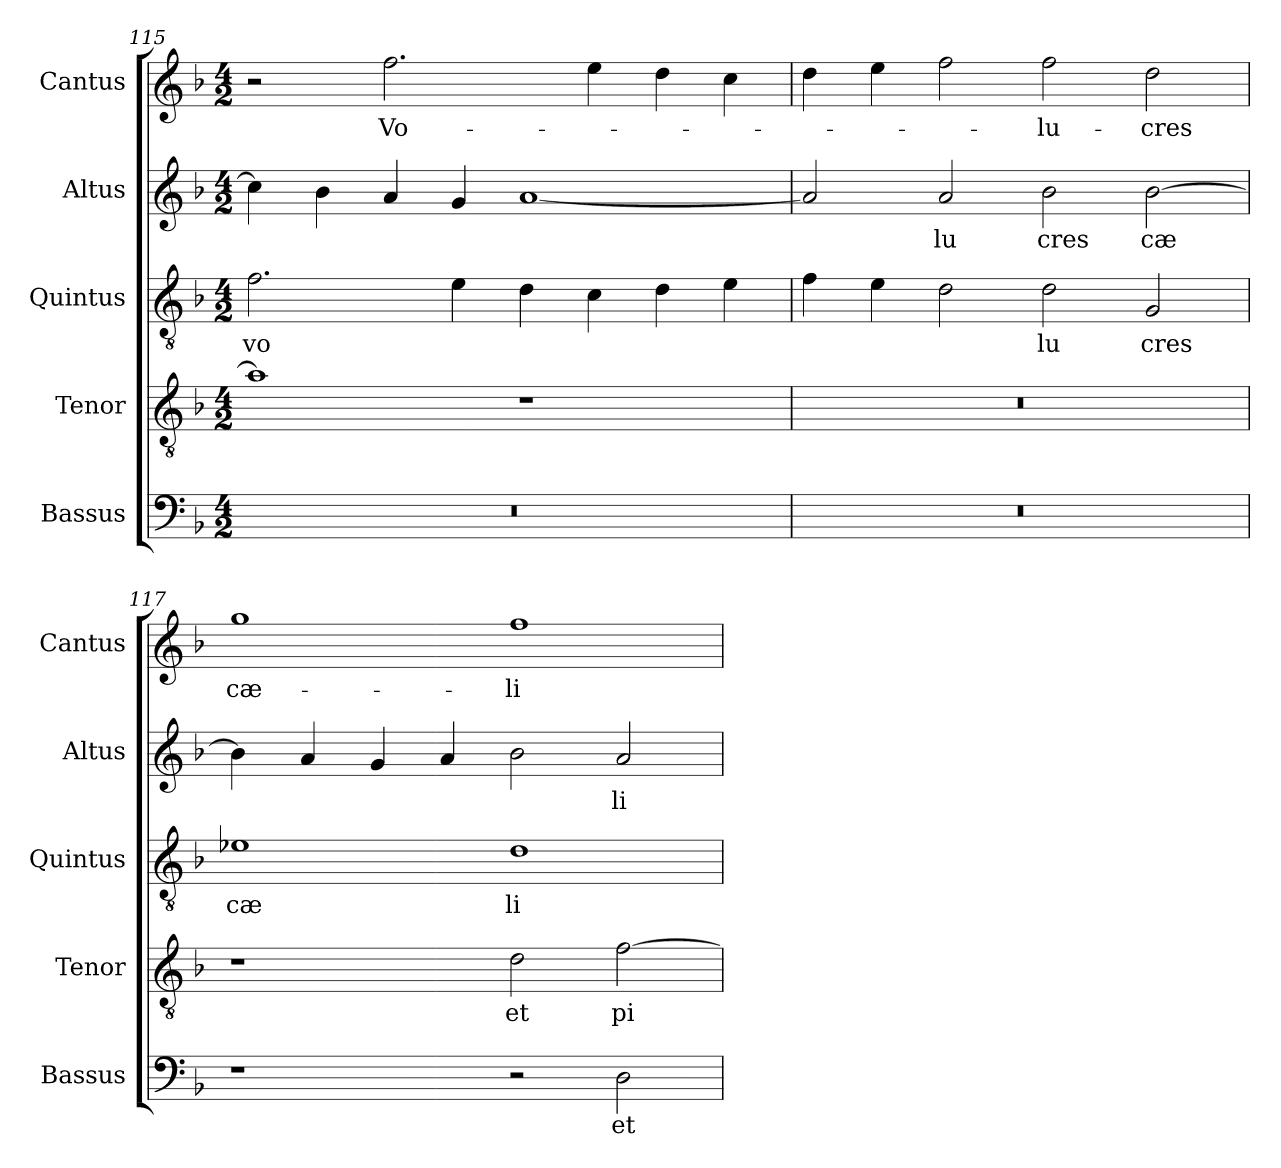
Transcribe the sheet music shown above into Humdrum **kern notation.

**kern	**text	**kern	**text	**kern	**text	**kern	**text	**kern	**text
*part5	*part5	*part4	*part4	*part3	*part3	*part2	*part2	*part1	*part1
*staff5	*staff5	*staff4	*staff4	*staff3	*staff3	*staff2	*staff2	*staff1	*staff1
*I"Bassus	*	*I"Tenor	*	*I"Quintus	*	*I"Altus	*	*I"Cantus	*
*I'Bassus	*	*I'Tenor	*	*I'Quintus	*	*I'Altus	*	*I'Cantus	*
*clefF4	*	*clefGv2	*	*clefGv2	*	*clefG2	*	*clefG2	*
*k[b-]	*	*k[b-]	*	*k[b-]	*	*k[b-]	*	*k[b-]	*
*F:	*	*F:	*	*F:	*	*F:	*	*F:	*
*M4/2	*	*M4/2	*	*M4/2	*	*M4/2	*	*M4/2	*
=115	=115	=115	=115	=115	=115	=115	=115	=115	=115
!	!	!	!	!	!LO:LY:b:cj	!	!	!	!
0r	.	1a]	.	2.f\	vo	4cc\]	.	2r	.
.	.	.	.	.	.	4b-\	.	.	.
!	!	!	!	!	!	!	!	!	!LO:LY:b
.	.	.	.	.	.	4a/	.	2.ff\	Vo-
.	.	.	.	4e\	.	4g/	.	.	.
.	.	1r	.	4d\	.	[<1a	.	.	.
.	.	.	.	4c\	.	.	.	4ee\	.
.	.	.	.	4d\	.	.	.	4dd\	.
.	.	.	.	4e\	.	.	.	4cc\	.
=116	=116	=116	=116	=116	=116	=116	=116	=116	=116
0r	.	0r	.	4f\	.	2a/]	.	4dd\	.
.	.	.	.	4e\	.	.	.	4ee\	.
!	!	!	!	!	!	!	!LO:LY:b:cj	!	!
.	.	.	.	2d\	.	2a/	lu	2ff\	.
!	!	!	!	!	!LO:LY:b:cj	!	!LO:LY:b:cj	!	!LO:LY:b:cj
.	.	.	.	2d\	lu	2b-\	cres	2ff\	-lu-
!	!	!	!	!	!LO:LY:b:cj	!	!LO:LY:b	!	!LO:LY:b:cj
.	.	.	.	2G/	cres	[>2b-\	cæ	2dd\	-cres
=117	=117	=117	=117	=117	=117	=117	=117	=117	=117
!	!	!	!	!	!LO:LY:b:cj	!	!	!	!LO:LY:b:cj
1r	.	1r	.	1e-X	cæ	4b-\]	.	1gg	cæ-
.	.	.	.	.	.	4a/	.	.	.
.	.	.	.	.	.	4g/	.	.	.
.	.	.	.	.	.	4a/	.	.	.
!	!	!	!LO:LY:b:cj	!	!LO:LY:b:cj	!	!	!	!LO:LY:b:cj
2r	.	2d\	et	1d	li	2b-\	.	1ff	-li
!	!LO:LY:b:cj	!	!LO:LY:b:cj	!	!	!	!LO:LY:b:cj	!	!
2D\	et	[>2f\	pi	.	.	2a/	li	.	.
=	=	=	=	=	=	=	=	=	=
*-	*-	*-	*-	*-	*-	*-	*-	*-	*-
